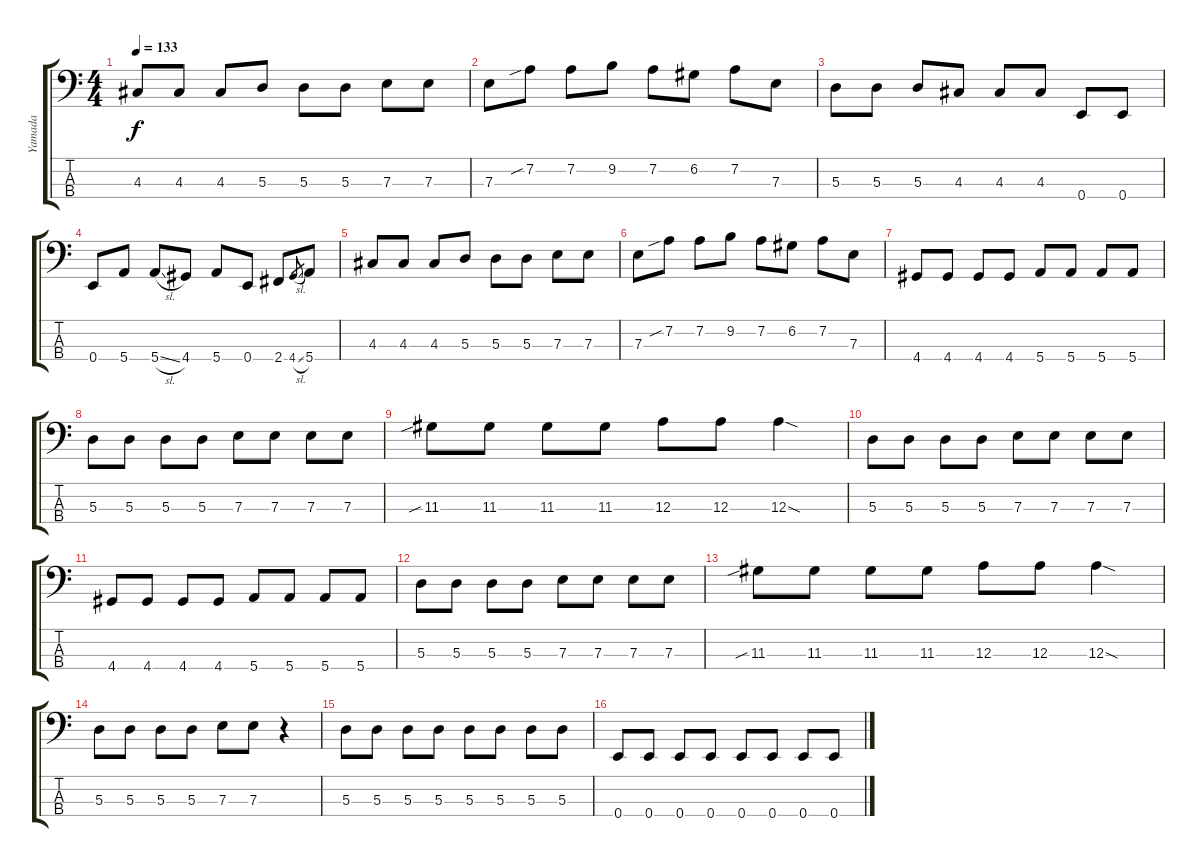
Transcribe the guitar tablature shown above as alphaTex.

\track ("Yamada" "Yamada") {instrument electricbasspick}
\staff {score tabs}
\tuning (G2 D2 A1 E1) {hide}
\ts (4 4)
\tempo 133
\clef f4
\ks c
4.3.8{dy f} 4.3.8 4.3.8 5.3.8 5.3.8 5.3.8 7.3.8 7.3.8 |
7.3.8 7.2{sib}.8 7.2.8 9.2.8 7.2.8 6.2.8 7.2.8 7.3.8 |
5.3.8 5.3.8 5.3.8 4.3.8 4.3.8 4.3.8 0.4.8 0.4.8 |
0.4.8 5.4.8 5.4{sl}.8 4.4.8 5.4.8 0.4.8 2.4.8 4.4{sl}.8{gr} 5.4.8 |
4.3.8 4.3.8 4.3.8 5.3.8 5.3.8 5.3.8 7.3.8 7.3.8 |
7.3.8 7.2{sib}.8 7.2.8 9.2.8 7.2.8 6.2.8 7.2.8 7.3.8 |
4.4.8 4.4.8 4.4.8 4.4.8 5.4.8 5.4.8 5.4.8 5.4.8 |
5.3.8 5.3.8 5.3.8 5.3.8 7.3.8 7.3.8 7.3.8 7.3.8 |
11.3{sib}.8 11.3.8 11.3.8 11.3.8 12.3.8 12.3.8 12.3{sod}.4 |
5.3.8 5.3.8 5.3.8 5.3.8 7.3.8 7.3.8 7.3.8 7.3.8 |
4.4.8 4.4.8 4.4.8 4.4.8 5.4.8 5.4.8 5.4.8 5.4.8 |
5.3.8 5.3.8 5.3.8 5.3.8 7.3.8 7.3.8 7.3.8 7.3.8 |
11.3{sib}.8 11.3.8 11.3.8 11.3.8 12.3.8 12.3.8 12.3{sod}.4 |
5.3.8 5.3.8 5.3.8 5.3.8 7.3.8 7.3.8 r.4 |
5.3.8 5.3.8 5.3.8 5.3.8 5.3.8 5.3.8 5.3.8 5.3.8 |
0.4.8 0.4.8 0.4.8 0.4.8 0.4.8 0.4.8 0.4.8 0.4.8
